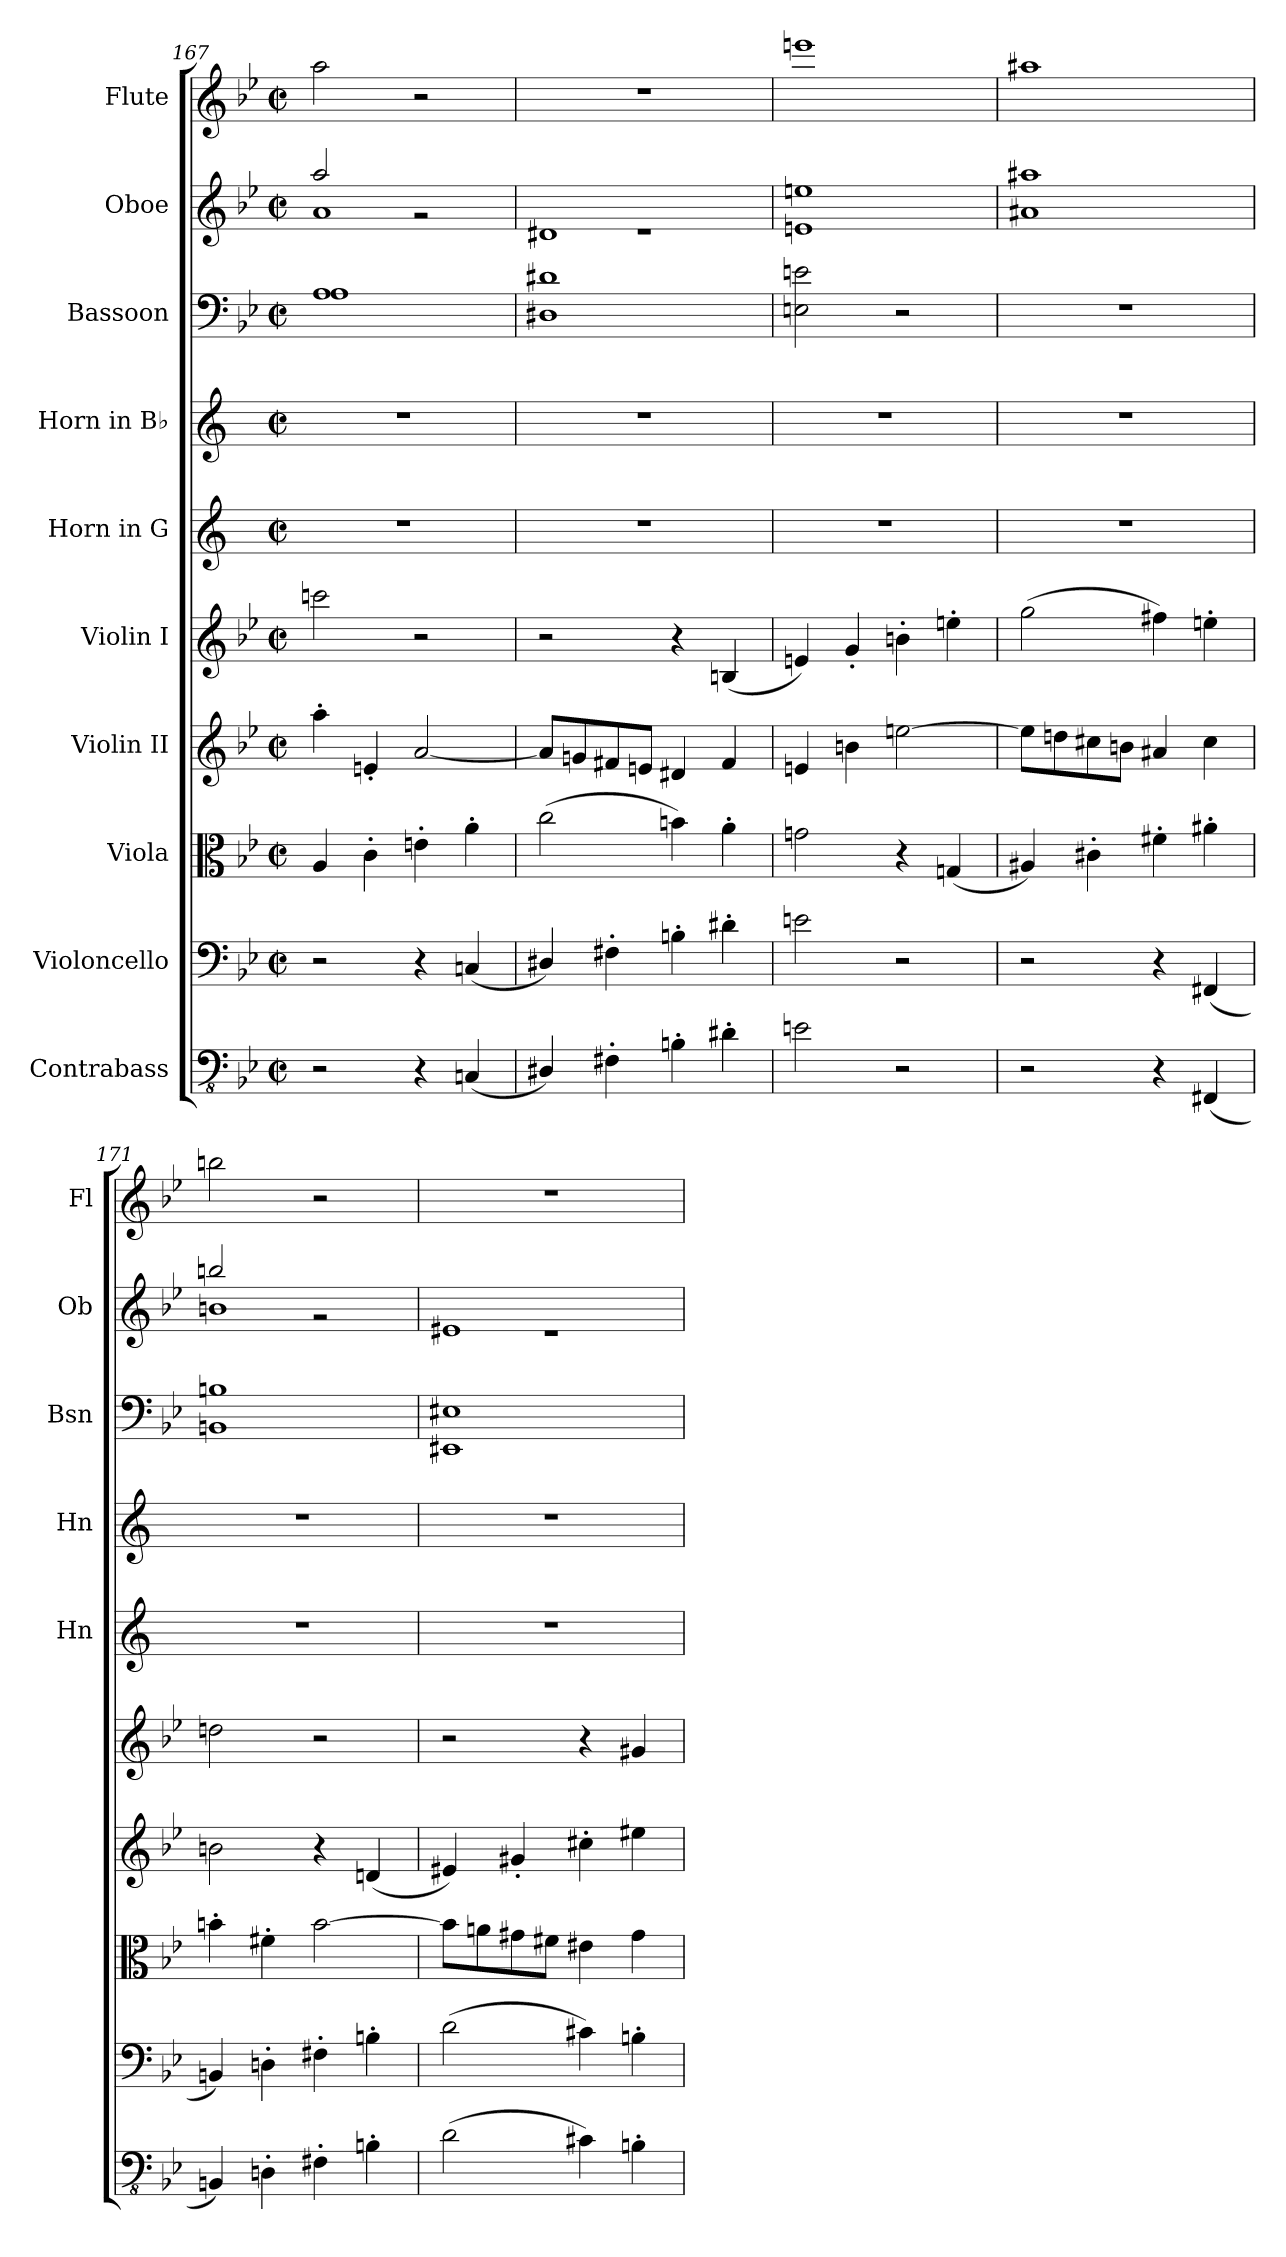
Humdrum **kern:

**kern	**kern	**kern	**kern	**kern	**kern	**kern	**kern	**kern	**kern
*part10	*part9	*part8	*part7	*part6	*part5	*part4	*part3	*part2	*part1
*staff10	*staff9	*staff8	*staff7	*staff6	*staff5	*staff4	*staff3	*staff2	*staff1
*I"Contrabass	*I"Violoncello	*I"Viola	*I"Violin II	*I"Violin I	*I"Horn in G	*I"Horn in B♭	*I"Bassoon	*I"Oboe	*I"Flute
*	*	*	*	*	*I'Hn	*I'Hn	*I'Bsn	*I'Ob	*I'Fl
*clefFv4	*clefF4	*clefC3	*clefG2	*clefG2	*clefG2	*clefG2	*clefF4	*clefG2	*clefG2
*	*	*	*	*	*ITrd3c5	*ITrd1c2	*	*	*
*k[b-e-]	*k[b-e-]	*k[b-e-]	*k[b-e-]	*k[b-e-]	*k[f#]	*k[b-e-]	*k[b-e-]	*k[b-e-]	*k[b-e-]
*M2/2	*M2/2	*M2/2	*M2/2	*M2/2	*M2/2	*M2/2	*M2/2	*M2/2	*M2/2
*met(c|)	*met(c|)	*met(c|)	*met(c|)	*met(c|)	*met(c|)	*met(c|)	*met(c|)	*met(c|)	*met(c|)
=167	=167	=167	=167	=167	=167	=167	=167	=167	=167
*	*	*	*	*	*	*	*^	*^	*
2r	2r	4A/	4aa'\	2cccn\	1r	1r	1A	1A	2aa/	1a	2aa\
.	.	4c'\	4en'/	.	.	.	.	.	.	.	.
4r	4r	4en'\	[2a/	2r	.	.	.	.	2rg	.	2r
(<4CCn/	(<4Cn/	4a'\	.	.	.	.	.	.	.	.	.
*	*	*	*	*	*	*	*v	*v	*	*	*
!!LO:PB:g=z
=168	=168	=168	=168	=168	=168	=168	=168	=168	=168	=168
4DD#X/)	4D#X/)	(>2cc\	8a/L]	2r	1r	1r	1D#X 1d#X	1re	1d#X	1r
.	.	.	8gn/	.	.	.	.	.	.	.
4FF#X'\	4F#X'\	.	8f#X/	.	.	.	.	.	.	.
.	.	.	8en/J	.	.	.	.	.	.	.
4BBn'\	4Bn'\	4bn\)	4d#X/	4r	.	.	.	.	.	.
4D#X'\	4d#X'\	4a'\	4f#/	(<4Bn/	.	.	.	.	.	.
=169	=169	=169	=169	=169	=169	=169	=169	=169	=169	=169
2En\	2en\	2gn\	4en/	4en/)	1r	1r	2En\ 2en\	1een	1en	1eeen
.	.	.	4bn\	4g'/	.	.	.	.	.	.
2r	2r	4r	[2een\	4bn'\	.	.	2r	.	.	.
.	.	(<4Gn/	.	4een'\	.	.	.	.	.	.
=170	=170	=170	=170	=170	=170	=170	=170	=170	=170	=170
2r	2r	4A#X/)	8ee\L]	(>2gg\	1r	1r	1r	1aa#X	1a#X	1aa#X
.	.	.	8ddn\	.	.	.	.	.	.	.
.	.	4c#X'\	8cc#X\	.	.	.	.	.	.	.
.	.	.	8bn\J	.	.	.	.	.	.	.
4r	4r	4f#X'\	4a#X/	4ff#X\)	.	.	.	.	.	.
(<4FFF#X/	(<4FF#X/	4a#X'\	4cc#\	4een'\	.	.	.	.	.	.
=171	=171	=171	=171	=171	=171	=171	=171	=171	=171	=171
4BBBn/)	4BBn/)	4bn'\	2bn\	2ddn\	1r	1r	1BBn 1Bn	2bbn/	1bn	2bbn\
4DDn'\	4Dn'\	4f#X'\	.	.	.	.	.	.	.	.
4FF#X'\	4F#X'\	[2b\	4r	2r	.	.	.	2rg	.	2r
4BBn'\	4Bn'\	.	(<4dn/	.	.	.	.	.	.	.
=172	=172	=172	=172	=172	=172	=172	=172	=172	=172	=172
(>2D\	(>2d\	8b\L]	4e#X/)	2r	1r	1r	1EE#X 1E#X	1re	1e#X	1r
.	.	8an\	.	.	.	.	.	.	.	.
.	.	8g#X\	4g#X'/	.	.	.	.	.	.	.
.	.	8f#X\J	.	.	.	.	.	.	.	.
4C#X\)	4c#X\)	4e#X\	4cc#X'\	4r	.	.	.	.	.	.
4BBn'\	4Bn'\	4g#\	4ee#X\	4g#X/	.	.	.	.	.	.
*	*	*	*	*	*	*	*	*v	*v	*
=	=	=	=	=	=	=	=	=	=
*-	*-	*-	*-	*-	*-	*-	*-	*-	*-
